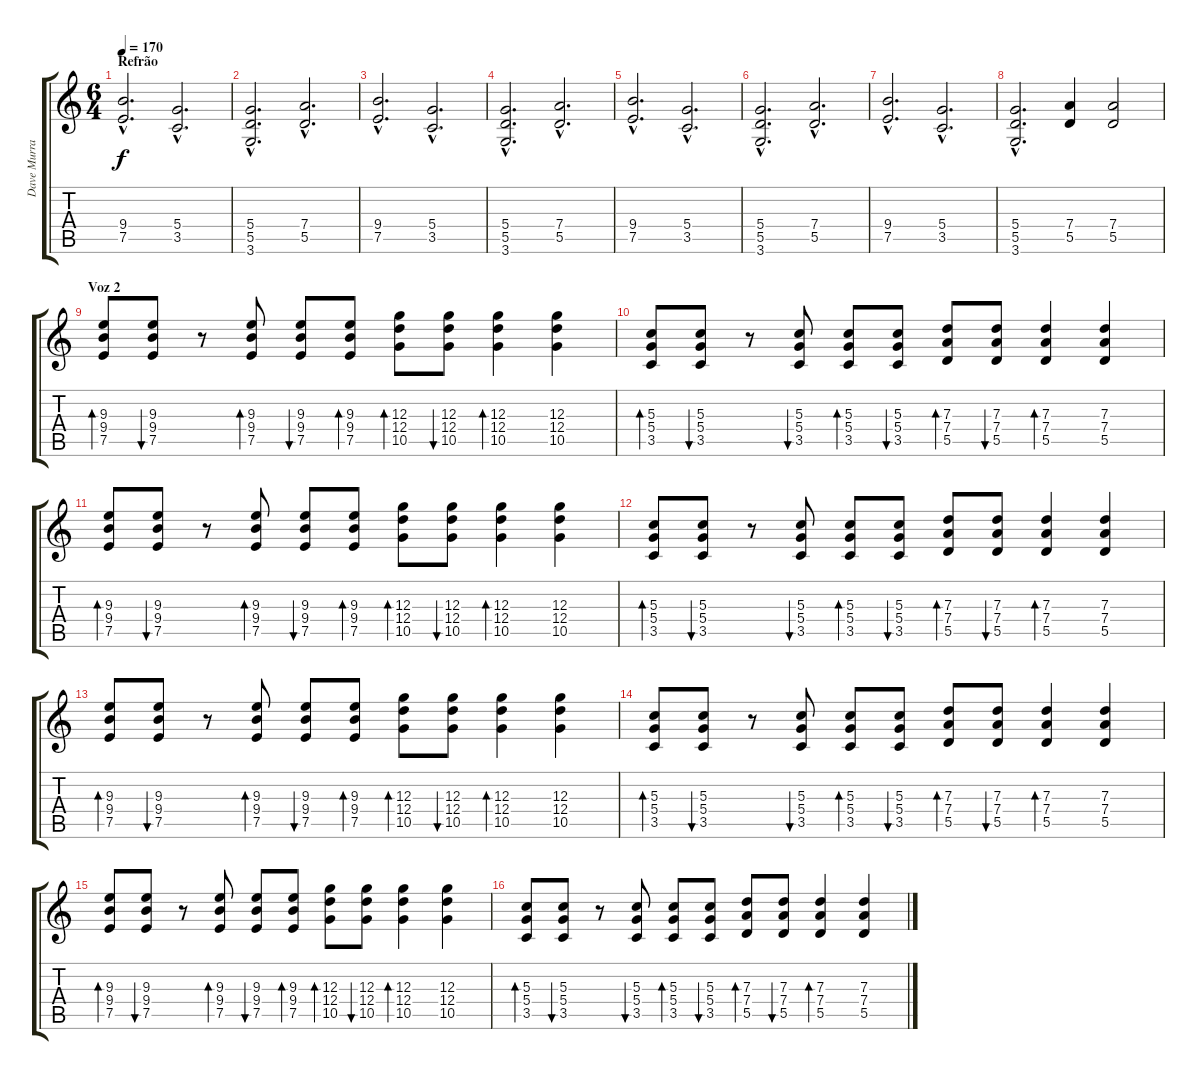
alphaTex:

\track ("Dave Murray" "Dave Murra") {instrument electricguitarclean}
\staff {score tabs}
\tuning (E4 B3 G3 D3 A2 E2) {hide}
\ts (6 4)
\section ("" "Refrão")
\tempo 170
\clef g2
\ks c
(9.4{hac} 7.5{hac}).2{d dy f instrument distortionguitar} (5.4{hac} 3.5{hac}).2{d} |
(5.4{hac} 5.5{hac} 3.6{hac}).2{d} (7.4{hac} 5.5{hac}).2{d} |
(9.4{hac} 7.5{hac}).2{d} (5.4{hac} 3.5{hac}).2{d} |
(5.4{hac} 5.5{hac} 3.6{hac}).2{d} (7.4{hac} 5.5{hac}).2{d} |
(9.4{hac} 7.5{hac}).2{d} (5.4{hac} 3.5{hac}).2{d} |
(5.4{hac} 5.5{hac} 3.6{hac}).2{d} (7.4{hac} 5.5{hac}).2{d} |
(9.4{hac} 7.5{hac}).2{d} (5.4{hac} 3.5{hac}).2{d} |
(5.4{hac} 5.5{hac} 3.6{hac}).2{d} (7.4 5.5).4 (7.4 5.5).2 |
\section ("" "Voz 2")
(9.3 9.4 7.5).8{bd 480 instrument electricguitarclean} (9.3 9.4 7.5).8{bu 480} r.8 (9.3 9.4 7.5).8{bd 120} (9.3 9.4 7.5).8{bu 120} (9.3 9.4 7.5).8{bd 120} (12.3 12.4 10.5).8{bd 120} (12.3 12.4 10.5).8{bu 120} (12.3 12.4 10.5).4{bd 120} (12.3 12.4 10.5).4 |
(5.3 5.4 3.5).8{bd 480} (5.3 5.4 3.5).8{bu 480} r.8 (5.3 5.4 3.5).8{bu 120} (5.3 5.4 3.5).8{bd 120} (5.3 5.4 3.5).8{bu 120} (7.3 7.4 5.5).8{bd 120} (7.3 7.4 5.5).8{bu 120} (7.3 7.4 5.5).4{bd 120} (7.3 7.4 5.5).4 |
(9.3 9.4 7.5).8{bd 480} (9.3 9.4 7.5).8{bu 480} r.8 (9.3 9.4 7.5).8{bd 120} (9.3 9.4 7.5).8{bu 120} (9.3 9.4 7.5).8{bd 120} (12.3 12.4 10.5).8{bd 120} (12.3 12.4 10.5).8{bu 120} (12.3 12.4 10.5).4{bd 120} (12.3 12.4 10.5).4 |
(5.3 5.4 3.5).8{bd 480} (5.3 5.4 3.5).8{bu 480} r.8 (5.3 5.4 3.5).8{bu 120} (5.3 5.4 3.5).8{bd 120} (5.3 5.4 3.5).8{bu 120} (7.3 7.4 5.5).8{bd 120} (7.3 7.4 5.5).8{bu 120} (7.3 7.4 5.5).4{bd 120} (7.3 7.4 5.5).4 |
(9.3 9.4 7.5).8{bd 480} (9.3 9.4 7.5).8{bu 480} r.8 (9.3 9.4 7.5).8{bd 120} (9.3 9.4 7.5).8{bu 120} (9.3 9.4 7.5).8{bd 120} (12.3 12.4 10.5).8{bd 120} (12.3 12.4 10.5).8{bu 120} (12.3 12.4 10.5).4{bd 120} (12.3 12.4 10.5).4 |
(5.3 5.4 3.5).8{bd 480} (5.3 5.4 3.5).8{bu 480} r.8 (5.3 5.4 3.5).8{bu 120} (5.3 5.4 3.5).8{bd 120} (5.3 5.4 3.5).8{bu 120} (7.3 7.4 5.5).8{bd 120} (7.3 7.4 5.5).8{bu 120} (7.3 7.4 5.5).4{bd 120} (7.3 7.4 5.5).4 |
(9.3 9.4 7.5).8{bd 480} (9.3 9.4 7.5).8{bu 480} r.8 (9.3 9.4 7.5).8{bd 120} (9.3 9.4 7.5).8{bu 120} (9.3 9.4 7.5).8{bd 120} (12.3 12.4 10.5).8{bd 120} (12.3 12.4 10.5).8{bu 120} (12.3 12.4 10.5).4{bd 120} (12.3 12.4 10.5).4 |
(5.3 5.4 3.5).8{bd 480} (5.3 5.4 3.5).8{bu 480} r.8 (5.3 5.4 3.5).8{bu 120} (5.3 5.4 3.5).8{bd 120} (5.3 5.4 3.5).8{bu 120} (7.3 7.4 5.5).8{bd 120} (7.3 7.4 5.5).8{bu 120} (7.3 7.4 5.5).4{bd 120} (7.3 7.4 5.5).4
